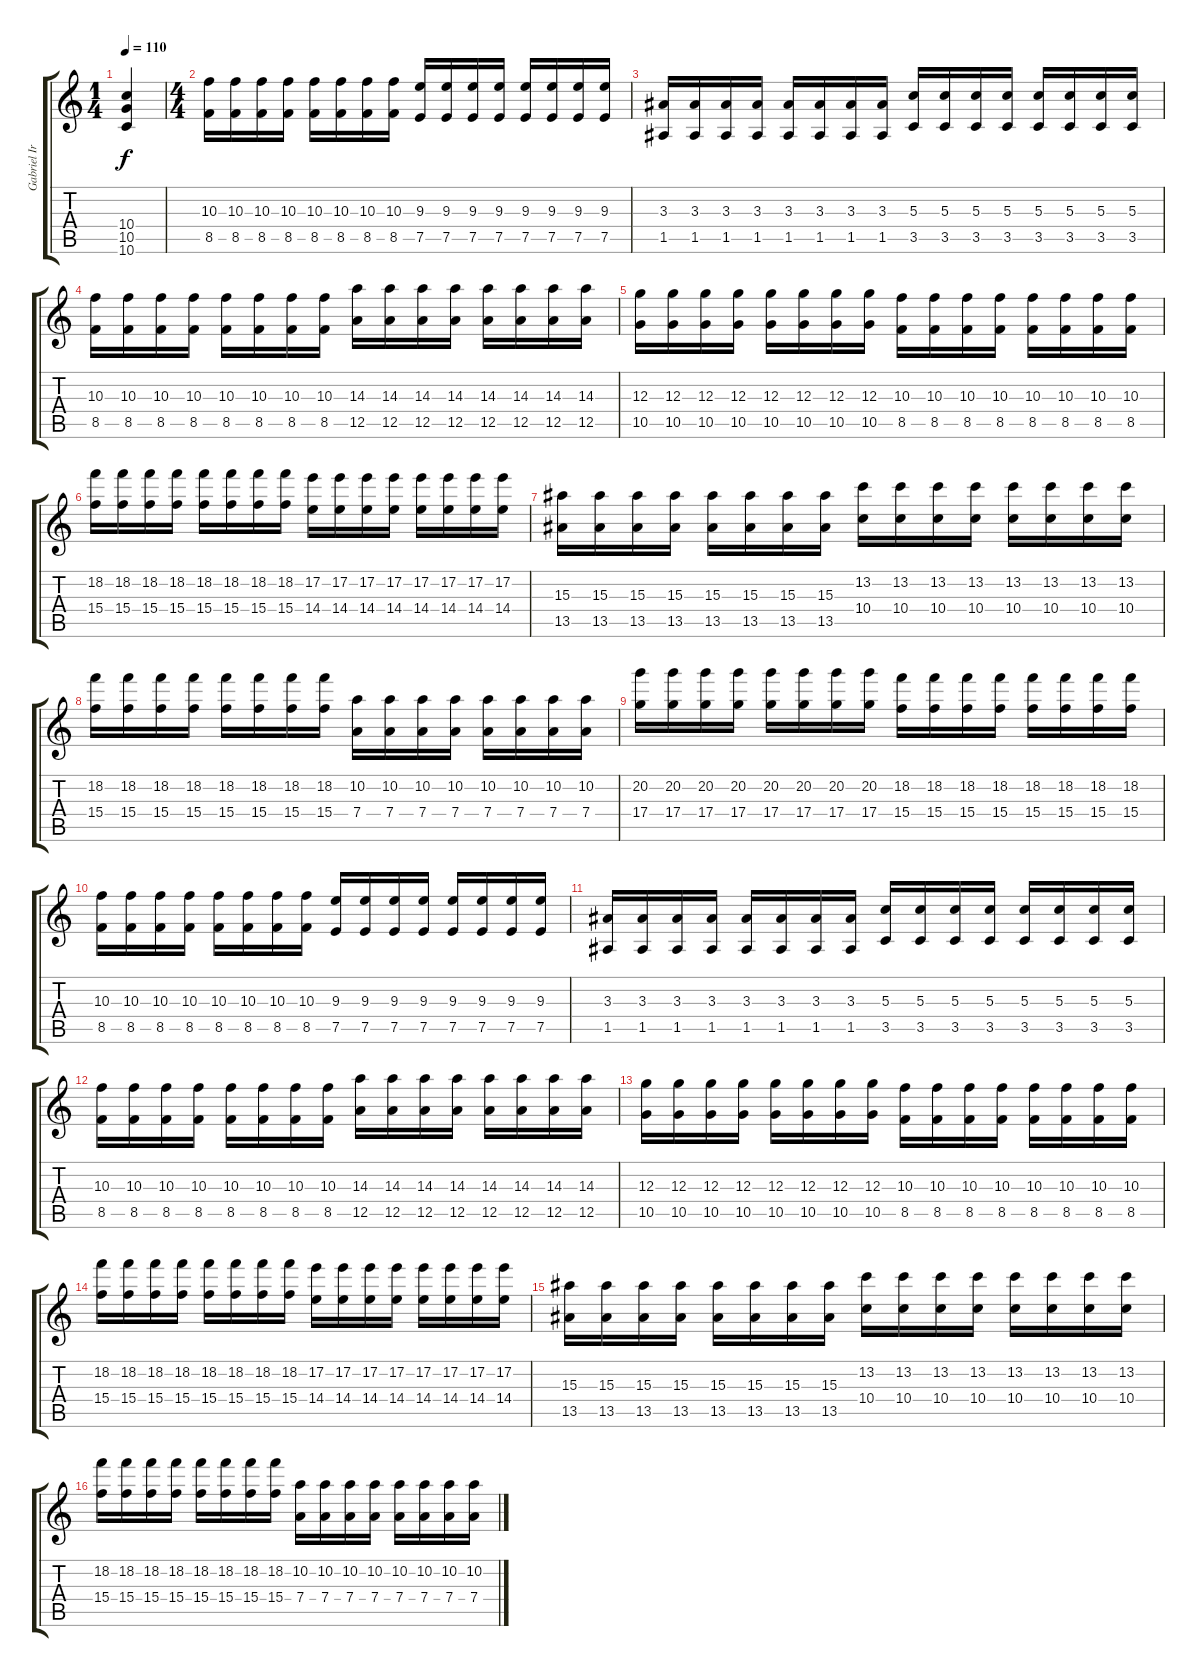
\track ("Gabriel Iraheta-Guitar" "Gabriel Ir") {instrument distortionguitar}
\staff {score tabs}
\tuning (E4 B3 G3 D3 A2 D2) {hide}
\ts (1 4)
\tempo 110
\clef g2
\ks c
(10.4{t} 10.5{t} 10.6{t}).4{dy f} |
\ts (4 4)
(10.3 8.5).16{volume 13} (10.3 8.5).16 (10.3 8.5).16 (10.3 8.5).16 (10.3 8.5).16 (10.3 8.5).16 (10.3 8.5).16 (10.3 8.5).16 (9.3 7.5).16 (9.3 7.5).16 (9.3 7.5).16 (9.3 7.5).16 (9.3 7.5).16 (9.3 7.5).16 (9.3 7.5).16 (9.3 7.5).16 |
(3.3 1.5).16 (3.3 1.5).16 (3.3 1.5).16 (3.3 1.5).16 (3.3 1.5).16 (3.3 1.5).16 (3.3 1.5).16 (3.3 1.5).16 (5.3 3.5).16 (5.3 3.5).16 (5.3 3.5).16 (5.3 3.5).16 (5.3 3.5).16 (5.3 3.5).16 (5.3 3.5).16 (5.3 3.5).16 |
(10.3 8.5).16 (10.3 8.5).16 (10.3 8.5).16 (10.3 8.5).16 (10.3 8.5).16 (10.3 8.5).16 (10.3 8.5).16 (10.3 8.5).16 (14.3 12.5).16 (14.3 12.5).16 (14.3 12.5).16 (14.3 12.5).16 (14.3 12.5).16 (14.3 12.5).16 (14.3 12.5).16 (14.3 12.5).16 |
(12.3 10.5).16 (12.3 10.5).16 (12.3 10.5).16 (12.3 10.5).16 (12.3 10.5).16 (12.3 10.5).16 (12.3 10.5).16 (12.3 10.5).16 (10.3 8.5).16 (10.3 8.5).16 (10.3 8.5).16 (10.3 8.5).16 (10.3 8.5).16 (10.3 8.5).16 (10.3 8.5).16 (10.3 8.5).16 |
(18.2 15.4).16 (18.2 15.4).16 (18.2 15.4).16 (18.2 15.4).16 (18.2 15.4).16 (18.2 15.4).16 (18.2 15.4).16 (18.2 15.4).16 (17.2 14.4).16 (17.2 14.4).16 (17.2 14.4).16 (17.2 14.4).16 (17.2 14.4).16 (17.2 14.4).16 (17.2 14.4).16 (17.2 14.4).16 |
(15.3 13.5).16 (15.3 13.5).16 (15.3 13.5).16 (15.3 13.5).16 (15.3 13.5).16 (15.3 13.5).16 (15.3 13.5).16 (15.3 13.5).16 (13.2 10.4).16 (13.2 10.4).16 (13.2 10.4).16 (13.2 10.4).16 (13.2 10.4).16 (13.2 10.4).16 (13.2 10.4).16 (13.2 10.4).16 |
(18.2 15.4).16 (18.2 15.4).16 (18.2 15.4).16 (18.2 15.4).16 (18.2 15.4).16 (18.2 15.4).16 (18.2 15.4).16 (18.2 15.4).16 (10.2 7.4).16 (10.2 7.4).16 (10.2 7.4).16 (10.2 7.4).16 (10.2 7.4).16 (10.2 7.4).16 (10.2 7.4).16 (10.2 7.4).16 |
(20.2 17.4).16 (20.2 17.4).16 (20.2 17.4).16 (20.2 17.4).16 (20.2 17.4).16 (20.2 17.4).16 (20.2 17.4).16 (20.2 17.4).16 (18.2 15.4).16 (18.2 15.4).16 (18.2 15.4).16 (18.2 15.4).16 (18.2 15.4).16 (18.2 15.4).16 (18.2 15.4).16 (18.2 15.4).16 |
(10.3 8.5).16{volume 13} (10.3 8.5).16 (10.3 8.5).16 (10.3 8.5).16 (10.3 8.5).16 (10.3 8.5).16 (10.3 8.5).16 (10.3 8.5).16 (9.3 7.5).16 (9.3 7.5).16 (9.3 7.5).16 (9.3 7.5).16 (9.3 7.5).16 (9.3 7.5).16 (9.3 7.5).16 (9.3 7.5).16 |
(3.3 1.5).16 (3.3 1.5).16 (3.3 1.5).16 (3.3 1.5).16 (3.3 1.5).16 (3.3 1.5).16 (3.3 1.5).16 (3.3 1.5).16 (5.3 3.5).16 (5.3 3.5).16 (5.3 3.5).16 (5.3 3.5).16 (5.3 3.5).16 (5.3 3.5).16 (5.3 3.5).16 (5.3 3.5).16 |
(10.3 8.5).16 (10.3 8.5).16 (10.3 8.5).16 (10.3 8.5).16 (10.3 8.5).16 (10.3 8.5).16 (10.3 8.5).16 (10.3 8.5).16 (14.3 12.5).16 (14.3 12.5).16 (14.3 12.5).16 (14.3 12.5).16 (14.3 12.5).16 (14.3 12.5).16 (14.3 12.5).16 (14.3 12.5).16 |
(12.3 10.5).16 (12.3 10.5).16 (12.3 10.5).16 (12.3 10.5).16 (12.3 10.5).16 (12.3 10.5).16 (12.3 10.5).16 (12.3 10.5).16 (10.3 8.5).16 (10.3 8.5).16 (10.3 8.5).16 (10.3 8.5).16 (10.3 8.5).16 (10.3 8.5).16 (10.3 8.5).16 (10.3 8.5).16 |
(18.2 15.4).16 (18.2 15.4).16 (18.2 15.4).16 (18.2 15.4).16 (18.2 15.4).16 (18.2 15.4).16 (18.2 15.4).16 (18.2 15.4).16 (17.2 14.4).16 (17.2 14.4).16 (17.2 14.4).16 (17.2 14.4).16 (17.2 14.4).16 (17.2 14.4).16 (17.2 14.4).16 (17.2 14.4).16 |
(15.3 13.5).16 (15.3 13.5).16 (15.3 13.5).16 (15.3 13.5).16 (15.3 13.5).16 (15.3 13.5).16 (15.3 13.5).16 (15.3 13.5).16 (13.2 10.4).16 (13.2 10.4).16 (13.2 10.4).16 (13.2 10.4).16 (13.2 10.4).16 (13.2 10.4).16 (13.2 10.4).16 (13.2 10.4).16 |
(18.2 15.4).16 (18.2 15.4).16 (18.2 15.4).16 (18.2 15.4).16 (18.2 15.4).16 (18.2 15.4).16 (18.2 15.4).16 (18.2 15.4).16 (10.2 7.4).16 (10.2 7.4).16 (10.2 7.4).16 (10.2 7.4).16 (10.2 7.4).16 (10.2 7.4).16 (10.2 7.4).16 (10.2 7.4).16
